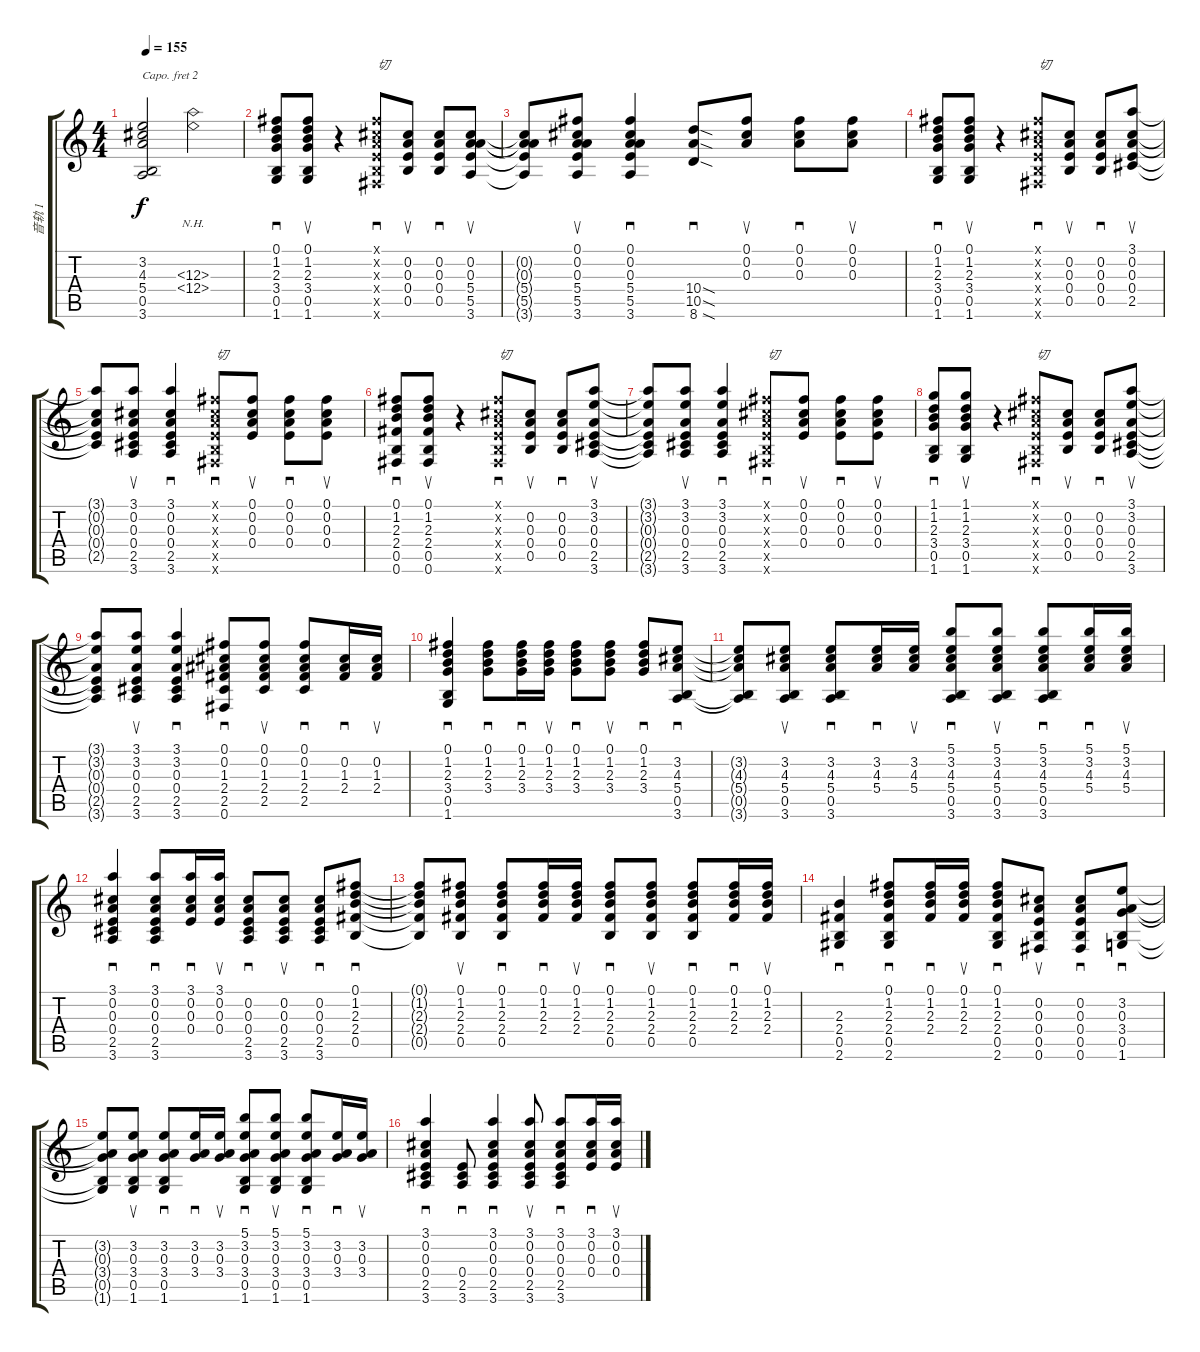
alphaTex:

\track ("音轨 1" "音轨 1") {instrument acousticguitarsteel}
\staff {score tabs}
\capo 2
\tuning (E4 B3 G3 D3 A2 E2) {hide}
\ts (4 4)
\tempo 155
\clef g2
\ks c
(3.2 4.3 5.4 0.5 3.6).2{dy f} (12.3{nh} 12.4{nh}).2 |
(0.1 1.2 2.3 3.4 0.5 1.6).8{sd} (0.1 1.2 2.3 3.4 0.5 1.6).8{su} r.4 (0.1{x} 0.2{x} 0.3{x} 0.4{x} 0.5{x} 0.6{x}).8{sd txt "切"} (0.2 0.3 0.4 0.5).8{su} (0.2 0.3 0.4 0.5).8{sd} (0.2 0.3 5.4 5.5 3.6).8{su} |
(0.2{t} 0.3{t} 5.4{t} 5.5{t} 3.6{t}).8 (0.1 0.2 0.3 5.4 5.5 3.6).8{su} (0.1 0.2 0.3 5.4 5.5 3.6).4{sd} (10.4{sod} 10.5{sod} 8.6{sod}).8{sd} (0.1 0.2 0.3).8{su} (0.1 0.2 0.3).8{sd} (0.1 0.2 0.3).8{su} |
(0.1 1.2 2.3 3.4 0.5 1.6).8{sd} (0.1 1.2 2.3 3.4 0.5 1.6).8{su} r.4 (0.1{x} 0.2{x} 0.3{x} 0.4{x} 0.5{x} 0.6{x}).8{sd txt "切"} (0.2 0.3 0.4 0.5).8{su} (0.2 0.3 0.4 0.5).8{sd} (3.1 0.2 0.3 0.4 2.5).8{su} |
(3.1{t} 0.2{t} 0.3{t} 0.4{t} 2.5{t}).8 (3.1 0.2 0.3 0.4 2.5 3.6).8{su} (3.1 0.2 0.3 0.4 2.5 3.6).4{sd} (0.1{x} 0.2{x} 0.3{x} 0.4{x} 0.5{x} 0.6{x}).8{sd txt "切"} (0.1 0.2 0.3 0.4).8{su} (0.1 0.2 0.3 0.4).8{sd} (0.1 0.2 0.3 0.4).8{su} |
(0.1 1.2 2.3 2.4 0.5 0.6).8{sd} (0.1 1.2 2.3 2.4 0.5 0.6).8{su} r.4 (0.1{x} 0.2{x} 0.3{x} 0.4{x} 0.5{x} 0.6{x}).8{sd txt "切"} (0.2 0.3 0.4 0.5).8{su} (0.2 0.3 0.4 0.5).8{sd} (3.1 3.2 0.3 0.4 2.5 3.6).8{su} |
(3.1{t} 3.2{t} 0.3{t} 0.4{t} 2.5{t} 3.6{t}).8 (3.1 3.2 0.3 0.4 2.5 3.6).8{su} (3.1 3.2 0.3 0.4 2.5 3.6).4{sd} (0.1{x} 0.2{x} 0.3{x} 0.4{x} 0.5{x} 0.6{x}).8{sd txt "切"} (0.1 0.2 0.3 0.4).8{su} (0.1 0.2 0.3 0.4).8{sd} (0.1 0.2 0.3 0.4).8{su} |
(1.1 1.2 2.3 3.4 0.5 1.6).8{sd} (1.1 1.2 2.3 3.4 0.5 1.6).8{su} r.4 (0.1{x} 0.2{x} 0.3{x} 0.4{x} 0.5{x} 0.6{x}).8{sd txt "切"} (0.2 0.3 0.4 0.5).8{su} (0.2 0.3 0.4 0.5).8{sd} (3.1 3.2 0.3 0.4 2.5 3.6).8{su} |
(3.1{t} 3.2{t} 0.3{t} 0.4{t} 2.5{t} 3.6{t}).8 (3.1 3.2 0.3 0.4 2.5 3.6).8{su} (3.1 3.2 0.3 0.4 2.5 3.6).4{sd} (0.1 0.2 1.3 2.4 2.5 0.6).8{sd} (0.1 0.2 1.3 2.4 2.5).8{su} (0.1 0.2 1.3 2.4 2.5).8{sd} (0.2 1.3 2.4).16{sd} (0.2 1.3 2.4).16{su} |
(0.1 1.2 2.3 3.4 0.5 1.6).4{sd} (0.1 1.2 2.3 3.4).8{sd} (0.1 1.2 2.3 3.4).16{sd} (0.1 1.2 2.3 3.4).16{su} (0.1 1.2 2.3 3.4).8{sd} (0.1 1.2 2.3 3.4).8{su} (0.1 1.2 2.3 3.4).8{sd} (3.2 4.3 5.4 0.5 3.6).8{sd} |
(3.2{t} 4.3{t} 5.4{t} 0.5{t} 3.6{t}).8 (3.2 4.3 5.4 0.5 3.6).8{su} (3.2 4.3 5.4 0.5 3.6).8{sd} (3.2 4.3 5.4).16{sd} (3.2 4.3 5.4).16{su} (5.1 3.2 4.3 5.4 0.5 3.6).8{sd} (5.1 3.2 4.3 5.4 0.5 3.6).8{su} (5.1 3.2 4.3 5.4 0.5 3.6).8{sd} (5.1 3.2 4.3 5.4).16{sd} (5.1 3.2 4.3 5.4).16{su} |
(3.1 0.2 0.3 0.4 2.5 3.6).4{sd} (3.1 0.2 0.3 0.4 2.5 3.6).8{sd} (3.1 0.2 0.3 0.4).16{sd} (3.1 0.2 0.3 0.4).16{su} (0.2 0.3 0.4 2.5 3.6).8{sd} (0.2 0.3 0.4 2.5 3.6).8{su} (0.2 0.3 0.4 2.5 3.6).8{sd} (0.1 1.2 2.3 2.4 0.5).8{sd} |
(0.1{t} 1.2{t} 2.3{t} 2.4{t} 0.5{t}).8 (0.1 1.2 2.3 2.4 0.5).8{su} (0.1 1.2 2.3 2.4 0.5).8{sd} (0.1 1.2 2.3 2.4).16{sd} (0.1 1.2 2.3 2.4).16{su} (0.1 1.2 2.3 2.4 0.5).8{sd} (0.1 1.2 2.3 2.4 0.5).8{su} (0.1 1.2 2.3 2.4 0.5).8{sd} (0.1 1.2 2.3 2.4).16{sd} (0.1 1.2 2.3 2.4).16{su} |
(2.3 2.4 0.5 2.6).4{sd} (0.1 1.2 2.3 2.4 0.5 2.6).8{sd} (0.1 1.2 2.3 2.4).16{sd} (0.1 1.2 2.3 2.4).16{su} (0.1 1.2 2.3 2.4 0.5 2.6).8{sd} (0.2 0.3 0.4 0.5 0.6).8{su} (0.2 0.3 0.4 0.5 0.6).8{sd} (3.2 0.3 3.4 0.5 1.6).8{sd} |
(3.2{t} 0.3{t} 3.4{t} 0.5{t} 1.6{t}).8 (3.2 0.3 3.4 0.5 1.6).8{su} (3.2 0.3 3.4 0.5 1.6).8{sd} (3.2 0.3 3.4).16{sd} (3.2 0.3 3.4).16{su} (5.1 3.2 0.3 3.4 0.5 1.6).8{sd} (5.1 3.2 0.3 3.4 0.5 1.6).8{su} (5.1 3.2 0.3 3.4 0.5 1.6).8{sd} (3.2 0.3 3.4).16{sd} (3.2 0.3 3.4).16{su} |
(3.1 0.2 0.3 0.4 2.5 3.6).4{sd} (0.4 2.5 3.6).8{sd} (3.1 0.2 0.3 0.4 2.5 3.6).4{sd} (3.1 0.2 0.3 0.4 2.5 3.6).8{su} (3.1 0.2 0.3 0.4 2.5 3.6).8{sd} (3.1 0.2 0.3 0.4).16{sd} (3.1 0.2 0.3 0.4).16{su}
